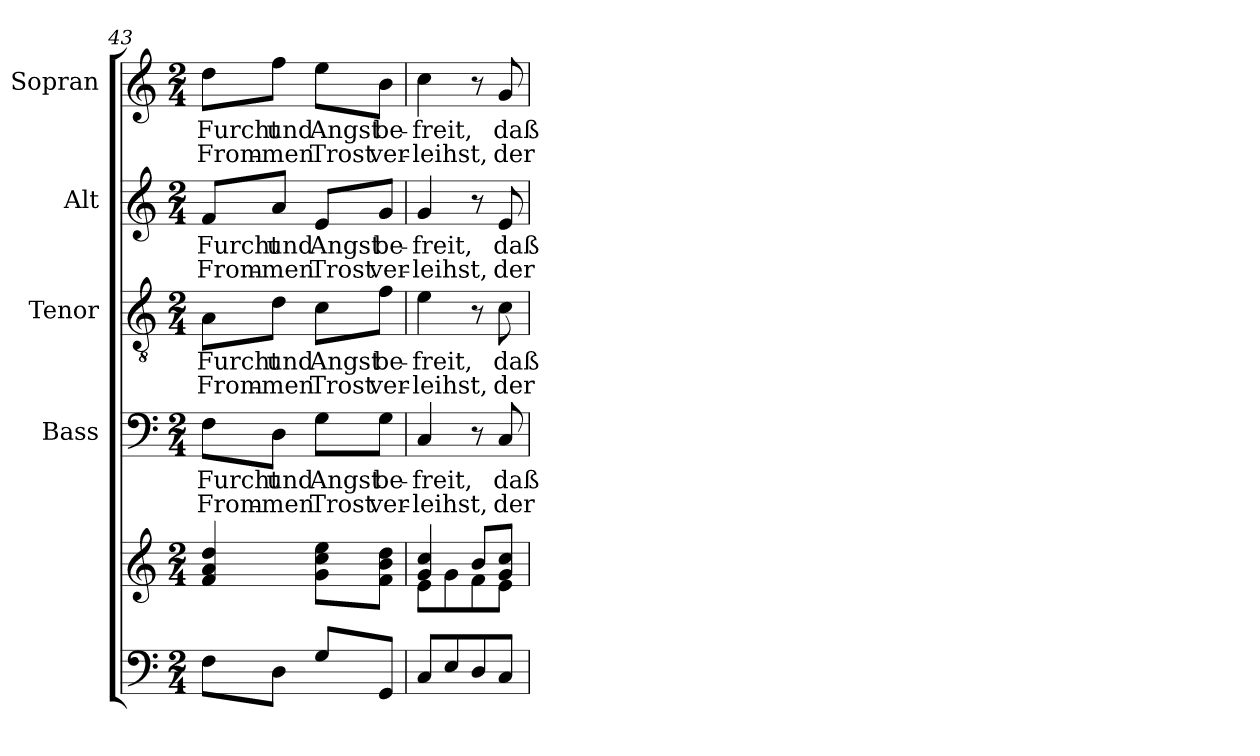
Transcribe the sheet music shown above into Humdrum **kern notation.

**kern	**kern	**kern	**text	**text	**kern	**text	**text	**kern	**text	**text	**kern	**text	**text
*part5	*part5	*part4	*part4	*part4	*part3	*part3	*part3	*part2	*part2	*part2	*part1	*part1	*part1
*staff6	*staff5	*staff4	*staff4	*staff4	*staff3	*staff3	*staff3	*staff2	*staff2	*staff2	*staff1	*staff1	*staff1
*	*	*I"Bass	*	*	*I"Tenor	*	*	*I"Alt	*	*	*I"Sopran	*	*
*	*	*I'B.	*	*	*I'T.	*	*	*I'A.	*	*	*I'S.	*	*
*clefF4	*clefG2	*clefF4	*	*	*clefGv2	*	*	*clefG2	*	*	*clefG2	*	*
*k[]	*k[]	*k[]	*	*	*k[]	*	*	*k[]	*	*	*k[]	*	*
*C:	*C:	*C:	*	*	*C:	*	*	*C:	*	*	*C:	*	*
*M2/4	*M2/4	*M2/4	*	*	*M2/4	*	*	*M2/4	*	*	*M2/4	*	*
=43	=43	=43	=43	=43	=43	=43	=43	=43	=43	=43	=43	=43	=43
!	!	!	!LO:LY:b	!LO:LY:b	!	!LO:LY:b	!LO:LY:b	!	!LO:LY:b	!LO:LY:b	!	!LO:LY:b	!LO:LY:b
8F\L	4f/ 4a/ 4dd/	8F\L	Furcht	From-	8A\L	Furcht	From-	8f/L	Furcht	From-	8dd\L	Furcht	From-
!	!	!	!LO:LY:b	!LO:LY:b	!	!LO:LY:b	!LO:LY:b	!	!LO:LY:b	!LO:LY:b	!	!LO:LY:b	!LO:LY:b
8D\J	.	8D\J	und	-men	8d\J	und	-men	8a/J	und	-men	8ff\J	und	-men
!	!	!	!LO:LY:b	!LO:LY:b	!	!LO:LY:b	!LO:LY:b	!	!LO:LY:b	!LO:LY:b	!	!LO:LY:b	!LO:LY:b
8G/L	8g\ 8cc\ 8ee\L	8G\L	Angst	Trost	8c\L	Angst	Trost	8e/L	Angst	Trost	8ee\L	Angst	Trost
!	!	!	!LO:LY:b	!LO:LY:b	!	!LO:LY:b	!LO:LY:b	!	!LO:LY:b	!LO:LY:b	!	!LO:LY:b	!LO:LY:b
8GG/J	8f\ 8b\ 8dd\J	8G\J	be-	ver-	8f\J	be-	ver-	8g/J	be-	ver-	8b\J	be-	ver-
=44	=44	=44	=44	=44	=44	=44	=44	=44	=44	=44	=44	=44	=44
*	*^	*	*	*	*	*	*	*	*	*	*	*	*
!	!	!	!	!LO:LY:b	!LO:LY:b	!	!LO:LY:b	!LO:LY:b	!	!LO:LY:b	!LO:LY:b	!	!LO:LY:b	!LO:LY:b
8C/L	4g/ 4cc/	8e\L	4C/	-freit,	-leihst,	4e\	-freit,	-leihst,	4g/	-freit,	-leihst,	4cc\	-freit,	-leihst,
8E/	.	8g\	.	.	.	.	.	.	.	.	.	.	.	.
8D/	8b/L	8f\	8r	.	.	8r	.	.	8r	.	.	8r	.	.
!	!	!	!	!LO:LY:b	!LO:LY:b	!	!LO:LY:b	!LO:LY:b	!	!LO:LY:b	!LO:LY:b	!	!LO:LY:b	!LO:LY:b
8C/J	8g/ 8cc/J	8e\J	8C/	daß	der	8c\	daß	der	8e/	daß	der	8g/	daß	der
*	*v	*v	*	*	*	*	*	*	*	*	*	*	*	*
=	=	=	=	=	=	=	=	=	=	=	=	=	=
*-	*-	*-	*-	*-	*-	*-	*-	*-	*-	*-	*-	*-	*-
